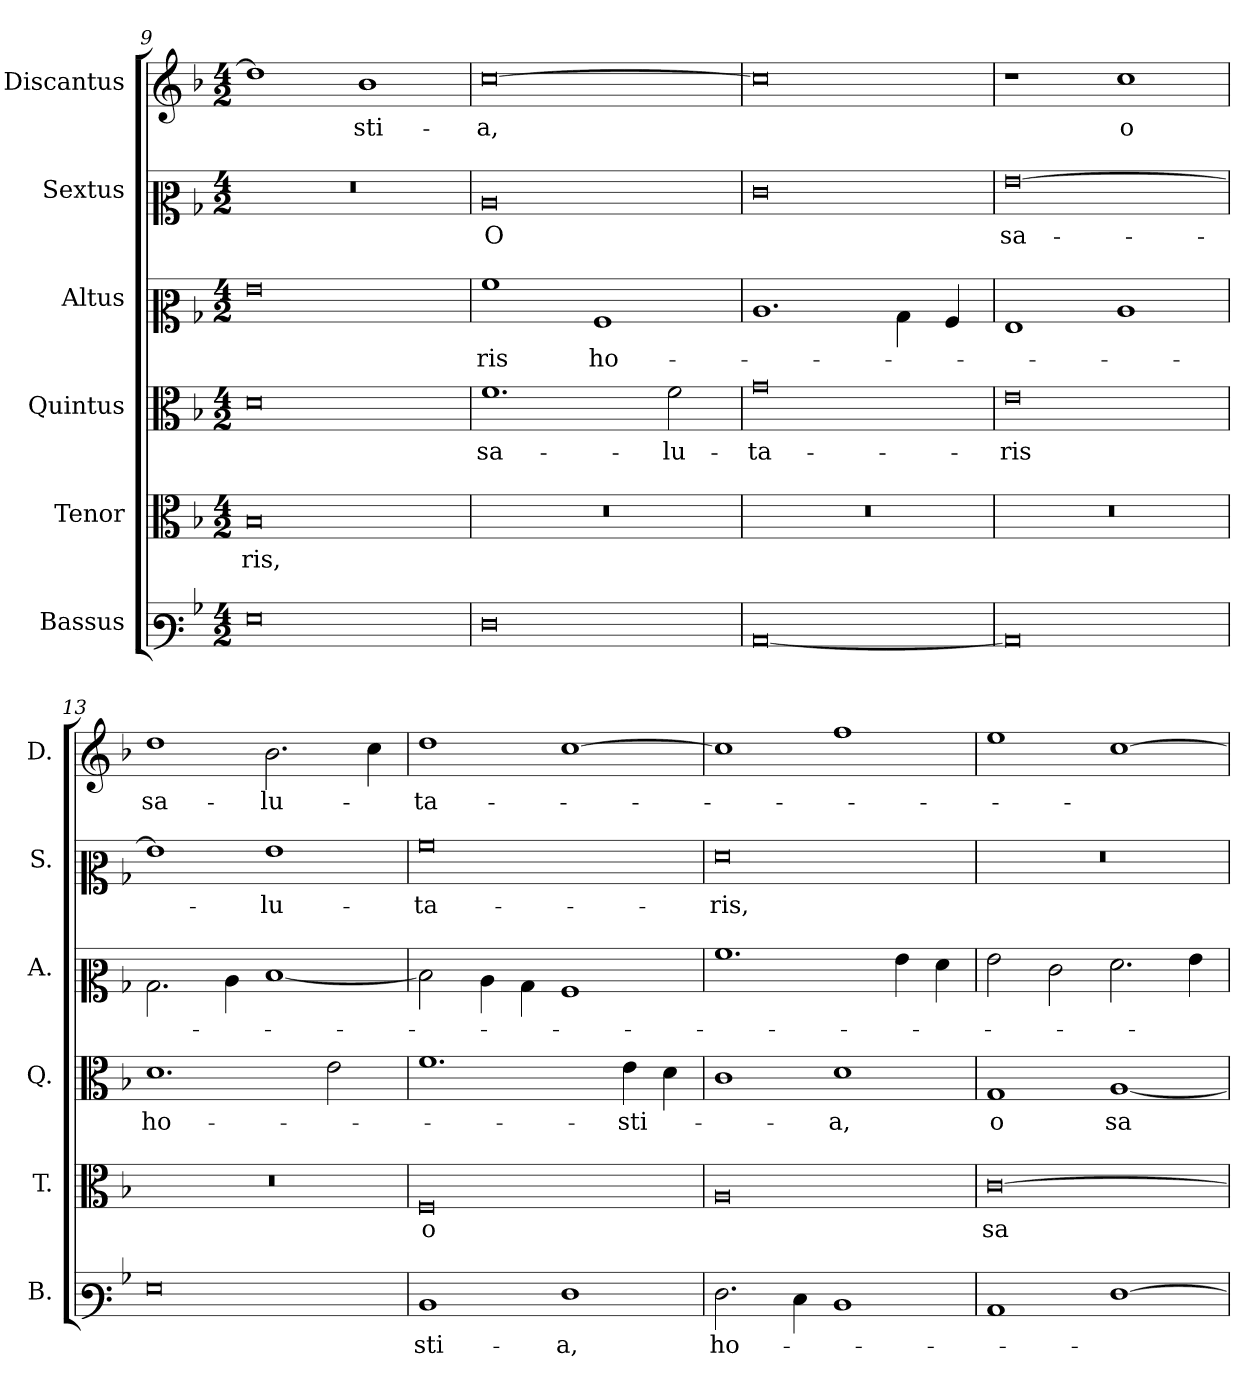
**kern	**text	**kern	**text	**kern	**text	**kern	**text	**kern	**text	**kern	**text
*part6	*part6	*part5	*part5	*part4	*part4	*part3	*part3	*part2	*part2	*part1	*part1
*staff6	*staff6	*staff5	*staff5	*staff4	*staff4	*staff3	*staff3	*staff2	*staff2	*staff1	*staff1
*I"Bassus	*	*I"Tenor	*	*I"Quintus	*	*I"Altus	*	*I"Sextus	*	*I"Discantus	*
*I'B.	*	*I'T.	*	*I'Q.	*	*I'A.	*	*I'S.	*	*I'D.	*
*clefF3	*	*clefC3	*	*clefC3	*	*clefC2	*	*clefC2	*	*clefG2	*
*k[b-]	*	*k[b-]	*	*k[b-]	*	*k[b-]	*	*k[b-]	*	*k[b-]	*
*M4/2	*	*M4/2	*	*M4/2	*	*M4/2	*	*M4/2	*	*M4/2	*
=9	=9	=9	=9	=9	=9	=9	=9	=9	=9	=9	=9
!	!	!	!LO:LY:b	!	!	!	!	!	!	!	!
0G	.	0B-	-ris,	0d	.	0g	.	0r	.	1dd]	.
!	!	!	!	!	!	!	!	!	!	!	!LO:LY:b
.	.	.	.	.	.	.	.	.	.	1b-	-sti-
=10	=10	=10	=10	=10	=10	=10	=10	=10	=10	=10	=10
!	!	!	!	!	!LO:LY:b	!	!LO:LY:b	!	!LO:LY:b	!	!LO:LY:b
0F	.	0r	.	1.f	sa-	1a	-ris	0c	O	[0cc	-a,
!	!	!	!	!	!	!	!LO:LY:b	!	!	!	!
.	.	.	.	.	.	1A	ho-	.	.	.	.
!	!	!	!	!	!LO:LY:b	!	!	!	!	!	!
.	.	.	.	2f\	-lu-	.	.	.	.	.	.
=11	=11	=11	=11	=11	=11	=11	=11	=11	=11	=11	=11
!	!	!	!	!	!LO:LY:b	!	!	!	!	!	!
[0C	.	0r	.	0g	-ta-	1.c	.	0e	.	0cc]	.
.	.	.	.	.	.	4B-\	.	.	.	.	.
.	.	.	.	.	.	4A/	.	.	.	.	.
=12	=12	=12	=12	=12	=12	=12	=12	=12	=12	=12	=12
!	!	!	!	!	!LO:LY:b	!	!	!	!LO:LY:b	!	!
0C]	.	0r	.	0e	-ris	1G	.	[0g	sa-	1r	.
!	!	!	!	!	!	!	!	!	!	!	!LO:LY:b
.	.	.	.	.	.	1c	.	.	.	1cc	o
=13	=13	=13	=13	=13	=13	=13	=13	=13	=13	=13	=13
!	!	!	!	!	!LO:LY:b	!	!	!	!	!	!LO:LY:b
0G	.	0r	.	1.d	ho-	2.B-\	.	1g]	.	1dd	sa-
.	.	.	.	.	.	4c\	.	.	.	.	.
!	!	!	!	!	!	!	!	!	!LO:LY:b	!	!LO:LY:b
.	.	.	.	.	.	[1d	.	1g	-lu-	2.b-\	-lu-
.	.	.	.	2e\	.	.	.	.	.	.	.
.	.	.	.	.	.	.	.	.	.	4cc\	.
!!LO:PB:g=z
=14	=14	=14	=14	=14	=14	=14	=14	=14	=14	=14	=14
!	!LO:LY:b	!	!LO:LY:b	!	!	!	!	!	!LO:LY:b	!	!LO:LY:b
1D	-sti-	0F	o	1.f	.	2d\]	.	0a	-ta-	1dd	-ta-
.	.	.	.	.	.	4c\	.	.	.	.	.
.	.	.	.	.	.	4B-\	.	.	.	.	.
!	!LO:LY:b	!	!	!	!	!	!	!	!	!	!
1F	-a,	.	.	.	.	1A	.	.	.	[1cc	.
!	!	!	!	!	!LO:LY:b	!	!	!	!	!	!
.	.	.	.	4e\	-sti-	.	.	.	.	.	.
.	.	.	.	4d\	.	.	.	.	.	.	.
=15	=15	=15	=15	=15	=15	=15	=15	=15	=15	=15	=15
!	!LO:LY:b	!	!	!	!	!	!	!	!LO:LY:b	!	!
2.F\	ho-	0A	.	1c	.	1.a	.	0f	-ris,	1cc]	.
4E\	.	.	.	.	.	.	.	.	.	.	.
!	!	!	!	!	!LO:LY:b	!	!	!	!	!	!
1D	.	.	.	1d	-a,	.	.	.	.	1ff	.
.	.	.	.	.	.	4g\	.	.	.	.	.
.	.	.	.	.	.	4f\	.	.	.	.	.
=16	=16	=16	=16	=16	=16	=16	=16	=16	=16	=16	=16
!	!	!	!LO:LY:b	!	!LO:LY:b	!	!	!	!	!	!
1C	.	[0c	sa-	1G	o	2g\	.	0r	.	1ee	.
.	.	.	.	.	.	2e\	.	.	.	.	.
!	!	!	!	!	!LO:LY:b	!	!	!	!	!	!
[1F	.	.	.	[1A	sa-	2.f\	.	.	.	[1cc	.
.	.	.	.	.	.	4g\	.	.	.	.	.
=	=	=	=	=	=	=	=	=	=	=	=
*-	*-	*-	*-	*-	*-	*-	*-	*-	*-	*-	*-
